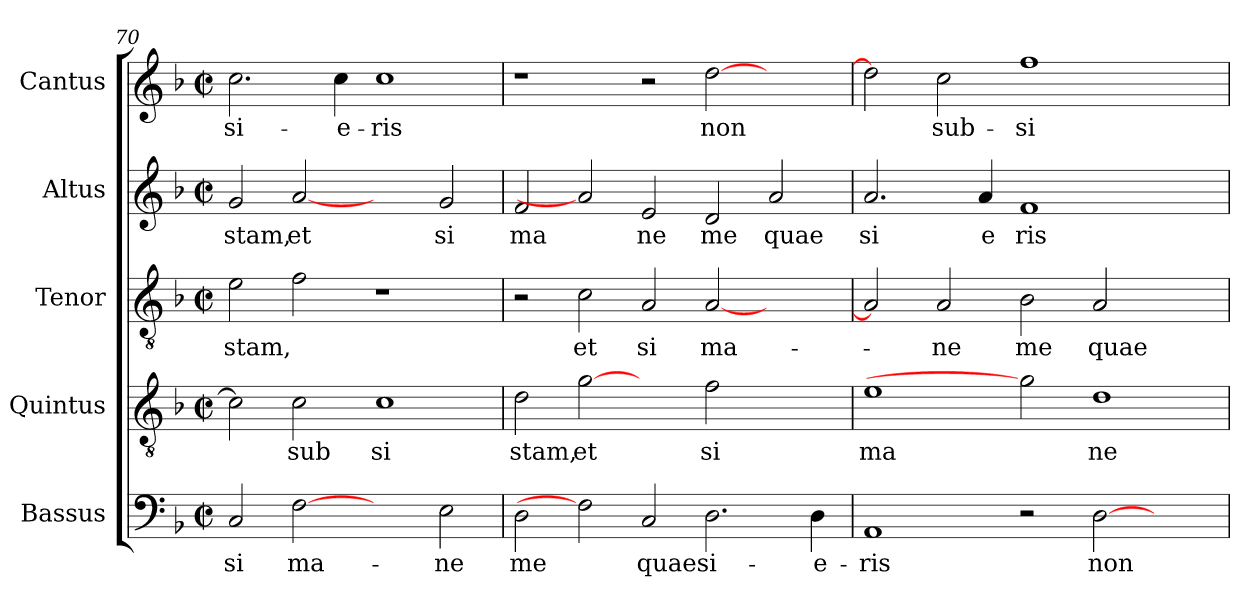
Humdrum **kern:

**kern	**text	**kern	**text	**kern	**text	**kern	**text	**kern	**text
*part5	*part5	*part4	*part4	*part3	*part3	*part2	*part2	*part1	*part1
*staff5	*staff5	*staff4	*staff4	*staff3	*staff3	*staff2	*staff2	*staff1	*staff1
*I"Bassus	*	*I"Quintus	*	*I"Tenor	*	*I"Altus	*	*I"Cantus	*
*clefF4	*	*clefGv2	*	*clefGv2	*	*clefG2	*	*clefG2	*
*k[b-]	*	*k[b-]	*	*k[b-]	*	*k[b-]	*	*k[b-]	*
*F:	*	*F:	*	*F:	*	*F:	*	*F:	*
*M2/2	*	*M2/2	*	*M2/2	*	*M2/2	*	*M2/2	*
*met(c|)	*	*met(c|)	*	*met(c|)	*	*met(c|)	*	*met(c|)	*
=70	=70	=70	=70	=70	=70	=70	=70	=70	=70
!	!LO:LY:b:cj	!	!	!	!LO:LY:b	!	!LO:LY:b:cj	!	!LO:LY:b:cj
2C/	si	2c\]	.	2e\	-stam,	2g/	stam,	2.cc\	-si-
!	!LO:LY:b:cj	!	!LO:LY:b:cj	!	!	!	!LO:LY:b:cj	!	!
[2F	ma-	2c\	sub	2f\	.	[2a	et	.	.
!	!	!	!	!	!	!	!	!	!LO:LY:b:cj
.	.	.	.	.	.	.	.	4cc\	-e-
!	!	!	!LO:LY:b:cj	!	!	!	!	!	!LO:LY:b:cj
2ryy	.	1c	si	1r	.	2ryy	.	1cc	-ris
!	!LO:LY:b:cj	!	!	!	!	!	!LO:LY:b:cj	!	!
2E\	-ne	.	.	.	.	2g/	si	.	.
=71	=71	=71	=71	=71	=71	=71	=71	=71	=71
!	!LO:LY:b:cj	!	!LO:LY:b:cj	!	!	!	!LO:LY:b:cj	!	!
2D\	me	2d\	stam,	2r	.	2f/	ma	1r	.
!	!	!	!LO:LY:b:cj	!	!LO:LY:b:cj	!	!	!	!
2F]	.	[2g	et	2c\	et	2a]	.	.	.
!	!LO:LY:b:cj	!	!	!	!LO:LY:b:cj	!	!LO:LY:b:cj	!	!
2C/	quaesi-	2ryy	.	2A/	si	2e/	ne	2r	.
!	!	!	!LO:LY:b:cj	!	!LO:LY:b	!	!LO:LY:b:cj	!	!LO:LY:b
2.D\	.	2f\	si	[>2A/	ma-	2d/	me	[>2dd\	non
!	!	!	!	!	!	!	!LO:LY:b:cj	!	!
.	.	2ryy	.	2ryy	.	2a/	quae	2ryy	.
!	!LO:LY:b:cj	!	!	!	!	!	!	!	!
4D\	-e-	.	.	.	.	.	.	.	.
!!LO:LB:g=z
=72	=72	=72	=72	=72	=72	=72	=72	=72	=72
!	!LO:LY:b:cj	!	!LO:LY:b:cj	!	!	!	!LO:LY:b:cj	!	!
*	*	*	*	*^	*	*	*	*	*
1AA	-ris	1e	ma	2A/]	32ryy	.	2.a/	si	2dd\]	.
.	.	.	.	.	1ryy	.	.	.	.	.
!	!	!	!	!	!	!LO:LY:b:cj	!	!	!	!LO:LY:b:cj
.	.	.	.	2A/	.	-ne	.	.	2cc\	sub-
!	!	!	!	!	!	!	!	!LO:LY:b:cj	!	!
.	.	.	.	.	.	.	4a/	e	.	.
!	!	!	!	!	!	!LO:LY:b:cj	!	!LO:LY:b:cj	!	!LO:LY:b:cj
2r	.	2g]	.	2B-\	.	me	1f	ris	1ff	-si-
.	.	.	.	.	1ryy	.	.	.	.	.
!	!LO:LY:b	!	!LO:LY:b:cj	!	!	!LO:LY:b:cj	!	!	!	!
[>2D\	non	1d	ne	2A/	.	quae	.	.	.	.
2ryy	.	.	.	2ryy	.	.	2ryy	.	2ryy	.
.	.	.	.	.	4...ryy	.	.	.	.	.
*	*	*	*	*v	*v	*	*	*	*	*
=	=	=	=	=	=	=	=	=	=
*-	*-	*-	*-	*-	*-	*-	*-	*-	*-
